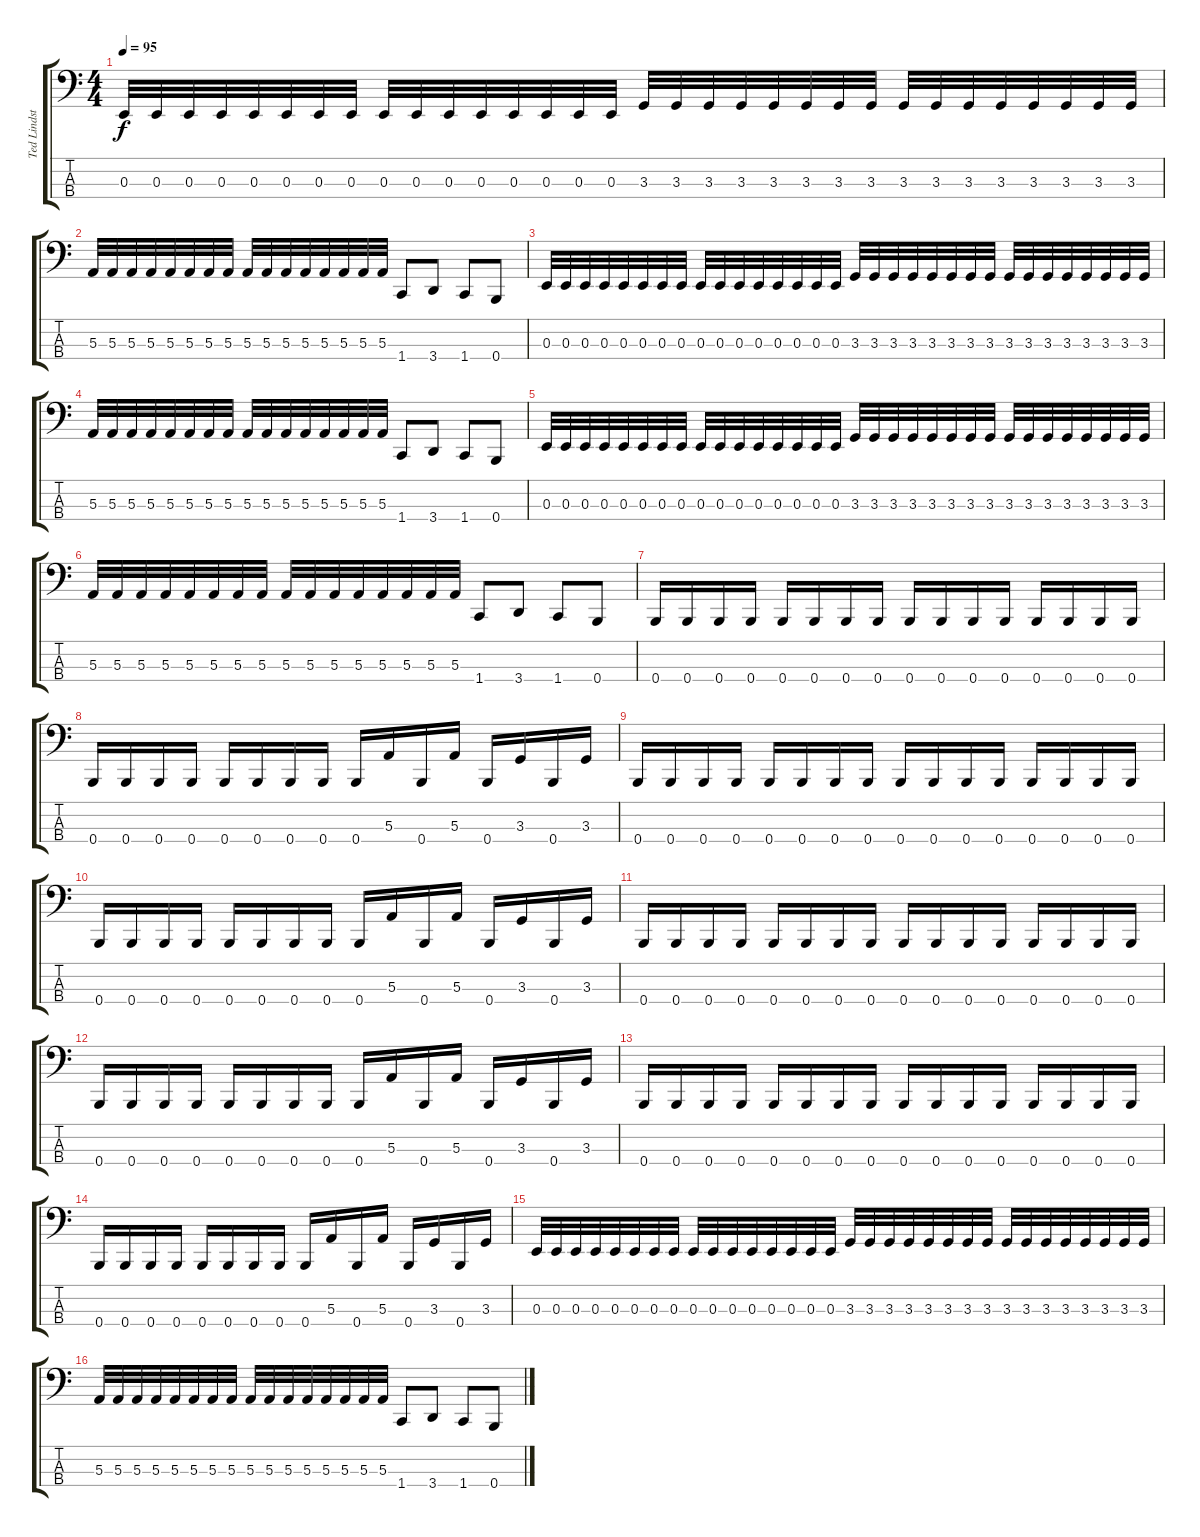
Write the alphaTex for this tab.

\track ("Ted Lindström" "Ted Lindst") {instrument electricbasspick}
\staff {score tabs}
\tuning (D2 A1 E1 B0) {hide}
\ts (4 4)
\tempo 95
\clef f4
\ks c
0.3.32{dy f} 0.3.32 0.3.32 0.3.32 0.3.32 0.3.32 0.3.32 0.3.32 0.3.32 0.3.32 0.3.32 0.3.32 0.3.32 0.3.32 0.3.32 0.3.32 3.3.32 3.3.32 3.3.32 3.3.32 3.3.32 3.3.32 3.3.32 3.3.32 3.3.32 3.3.32 3.3.32 3.3.32 3.3.32 3.3.32 3.3.32 3.3.32 |
5.3.32 5.3.32 5.3.32 5.3.32 5.3.32 5.3.32 5.3.32 5.3.32 5.3.32 5.3.32 5.3.32 5.3.32 5.3.32 5.3.32 5.3.32 5.3.32 1.4.8 3.4.8 1.4.8 0.4.8 |
0.3.32 0.3.32 0.3.32 0.3.32 0.3.32 0.3.32 0.3.32 0.3.32 0.3.32 0.3.32 0.3.32 0.3.32 0.3.32 0.3.32 0.3.32 0.3.32 3.3.32 3.3.32 3.3.32 3.3.32 3.3.32 3.3.32 3.3.32 3.3.32 3.3.32 3.3.32 3.3.32 3.3.32 3.3.32 3.3.32 3.3.32 3.3.32 |
5.3.32 5.3.32 5.3.32 5.3.32 5.3.32 5.3.32 5.3.32 5.3.32 5.3.32 5.3.32 5.3.32 5.3.32 5.3.32 5.3.32 5.3.32 5.3.32 1.4.8 3.4.8 1.4.8 0.4.8 |
0.3.32 0.3.32 0.3.32 0.3.32 0.3.32 0.3.32 0.3.32 0.3.32 0.3.32 0.3.32 0.3.32 0.3.32 0.3.32 0.3.32 0.3.32 0.3.32 3.3.32 3.3.32 3.3.32 3.3.32 3.3.32 3.3.32 3.3.32 3.3.32 3.3.32 3.3.32 3.3.32 3.3.32 3.3.32 3.3.32 3.3.32 3.3.32 |
5.3.32 5.3.32 5.3.32 5.3.32 5.3.32 5.3.32 5.3.32 5.3.32 5.3.32 5.3.32 5.3.32 5.3.32 5.3.32 5.3.32 5.3.32 5.3.32 1.4.8 3.4.8 1.4.8 0.4.8 |
0.4.16 0.4.16 0.4.16 0.4.16 0.4.16 0.4.16 0.4.16 0.4.16 0.4.16 0.4.16 0.4.16 0.4.16 0.4.16 0.4.16 0.4.16 0.4.16 |
0.4.16 0.4.16 0.4.16 0.4.16 0.4.16 0.4.16 0.4.16 0.4.16 0.4.16 5.3.16 0.4.16 5.3.16 0.4.16 3.3.16 0.4.16 3.3.16 |
0.4.16 0.4.16 0.4.16 0.4.16 0.4.16 0.4.16 0.4.16 0.4.16 0.4.16 0.4.16 0.4.16 0.4.16 0.4.16 0.4.16 0.4.16 0.4.16 |
0.4.16 0.4.16 0.4.16 0.4.16 0.4.16 0.4.16 0.4.16 0.4.16 0.4.16 5.3.16 0.4.16 5.3.16 0.4.16 3.3.16 0.4.16 3.3.16 |
0.4.16 0.4.16 0.4.16 0.4.16 0.4.16 0.4.16 0.4.16 0.4.16 0.4.16 0.4.16 0.4.16 0.4.16 0.4.16 0.4.16 0.4.16 0.4.16 |
0.4.16 0.4.16 0.4.16 0.4.16 0.4.16 0.4.16 0.4.16 0.4.16 0.4.16 5.3.16 0.4.16 5.3.16 0.4.16 3.3.16 0.4.16 3.3.16 |
0.4.16 0.4.16 0.4.16 0.4.16 0.4.16 0.4.16 0.4.16 0.4.16 0.4.16 0.4.16 0.4.16 0.4.16 0.4.16 0.4.16 0.4.16 0.4.16 |
0.4.16 0.4.16 0.4.16 0.4.16 0.4.16 0.4.16 0.4.16 0.4.16 0.4.16 5.3.16 0.4.16 5.3.16 0.4.16 3.3.16 0.4.16 3.3.16 |
0.3.32 0.3.32 0.3.32 0.3.32 0.3.32 0.3.32 0.3.32 0.3.32 0.3.32 0.3.32 0.3.32 0.3.32 0.3.32 0.3.32 0.3.32 0.3.32 3.3.32 3.3.32 3.3.32 3.3.32 3.3.32 3.3.32 3.3.32 3.3.32 3.3.32 3.3.32 3.3.32 3.3.32 3.3.32 3.3.32 3.3.32 3.3.32 |
5.3.32 5.3.32 5.3.32 5.3.32 5.3.32 5.3.32 5.3.32 5.3.32 5.3.32 5.3.32 5.3.32 5.3.32 5.3.32 5.3.32 5.3.32 5.3.32 1.4.8 3.4.8 1.4.8 0.4.8
